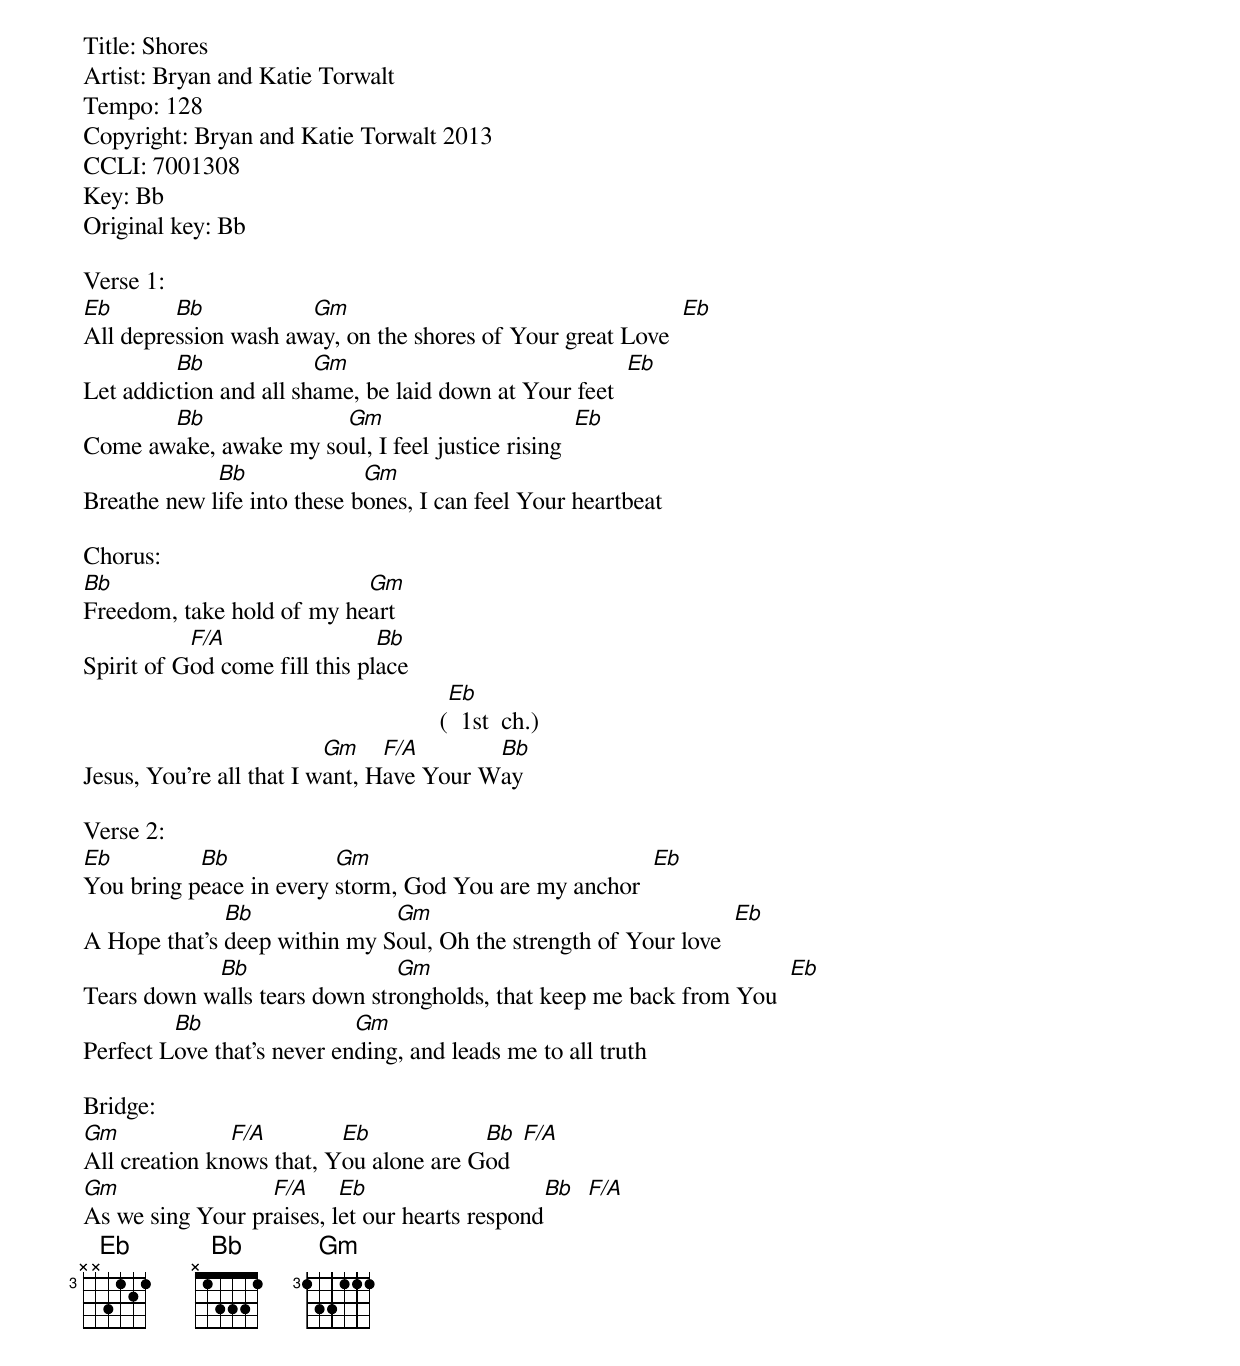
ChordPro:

Title: Shores
Artist: Bryan and Katie Torwalt
Tempo: 128
Copyright: Bryan and Katie Torwalt 2013
CCLI: 7001308
Key: Bb
Original key: Bb

Verse 1:
[Eb]All depre[Bb]ssion wash aw[Gm]ay, on the shores of Your great Love  [Eb]
Let addic[Bb]tion and all sh[Gm]ame, be laid down at Your feet  [Eb]
Come aw[Bb]ake, awake my so[Gm]ul, I feel justice rising  [Eb]
Breathe new l[Bb]ife into these b[Gm]ones, I can feel Your heartbeat

Chorus:
[Bb]Freedom, take hold of my he[Gm]art
Spirit of G[F/A]od come fill this pl[Bb]ace
                                                         ([Eb]  1st  ch.)
Jesus, You're all that I w[Gm]ant, H[F/A]ave Your W[Bb]ay

Verse 2:
[Eb]You bring p[Bb]eace in every [Gm]storm, God You are my anchor  [Eb]
A Hope that's [Bb]deep within my S[Gm]oul, Oh the strength of Your love  [Eb]
Tears down w[Bb]alls tears down str[Gm]ongholds, that keep me back from You  [Eb]
Perfect L[Bb]ove that's never en[Gm]ding, and leads me to all truth

Bridge:
[Gm]All creation kn[F/A]ows that, Y[Eb]ou alone are G[Bb]od  [F/A]
[Gm]As we sing Your pr[F/A]aises, l[Eb]et our hearts respond[Bb]  [F/A]
